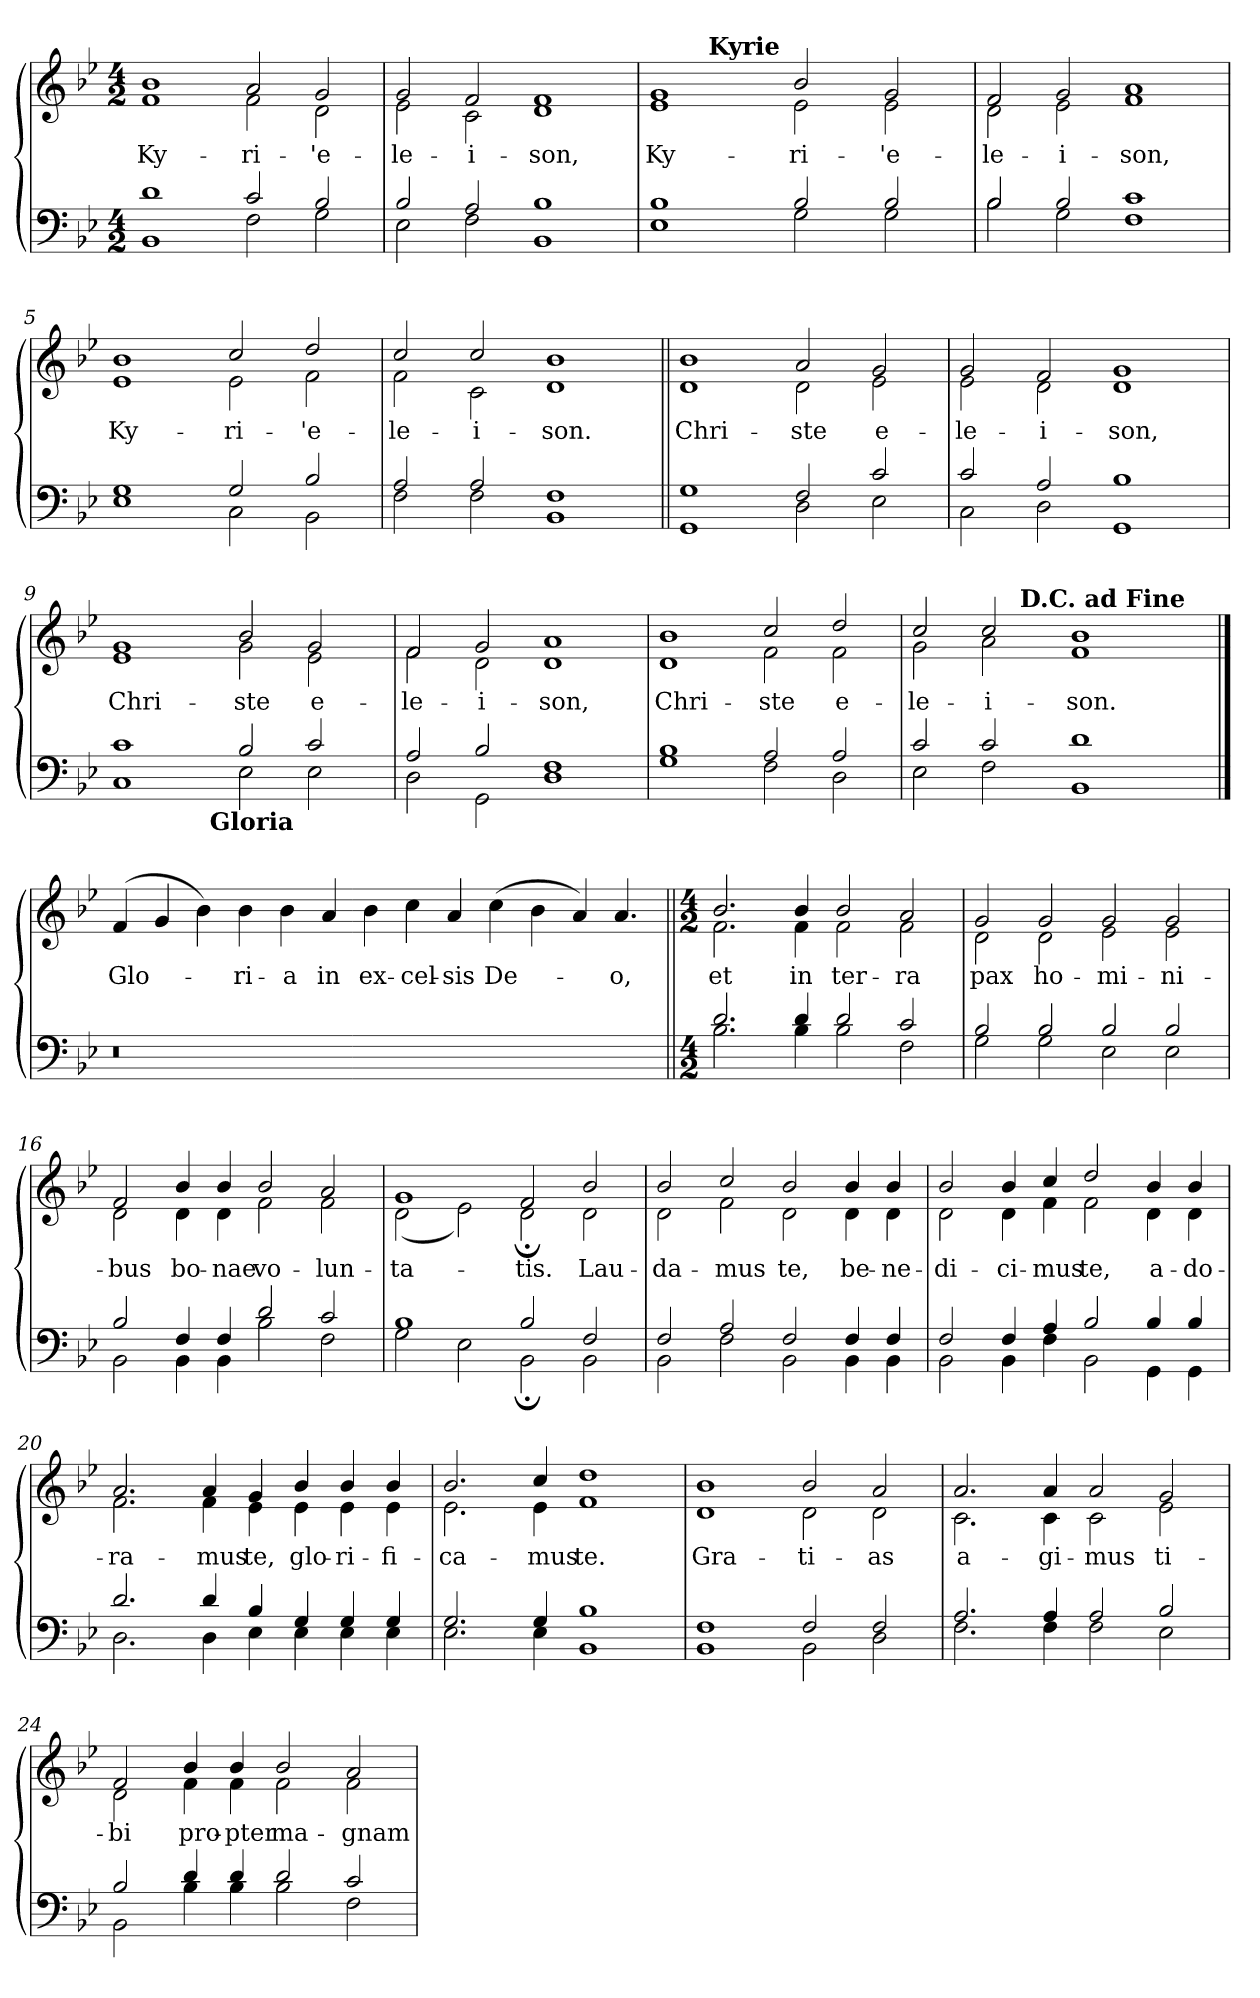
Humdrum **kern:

**kern	**kern	**text
*part1	*part1	*part1
*staff2	*staff1	*staff1
*clefF4	*clefG2	*
*k[b-e-]	*k[b-e-]	*
*B-:	*B-:	*
*M4/2	*M4/2	*
=1	=1	=1
*^	*	*
!	!	!	!LO:LY:b
*	*	*^	*
1d	1BB-	1b-	1f	Ky-
!	!	!	!	!LO:LY:b
2c/	2F\	2a/	2f\	-ri-
!	!	!	!	!LO:LY:b
2B-/	2G\	2g/	2d\	-'e-
=2	=2	=2	=2	=2
!	!	!	!	!LO:LY:b
2B-/	2E-\	2g/	2e-\	-le-
!	!	!	!	!LO:LY:b
2A/	2F\	2f/	2c\	-i-
!	!	!	!	!LO:LY:b
1B-	1BB-	1f	1d	-son,
=3	=3	=3	=3	=3
!	!	!	!	!LO:LY:b
*	*	*	*^	*
1B-	1E-	1g	1e-	4ryy	Ky-
.	.	.	.	32ryy	.
!	!	!	!	!LO:TX:a:B:t=Kyrie	!
.	.	.	.	1ryy	.
!	!	!	!	!	!LO:LY:b
2B-/	2G\	2b-/	2e-\	.	-ri-
.	.	.	.	2ryy	.
!	!	!	!	!	!LO:LY:b
2B-/	2G\	2g/	2e-\	.	-'e-
.	.	.	.	8..ryy	.
=4	=4	=4	=4	=4	=4
!	!	!	!	!	!LO:LY:b
*	*	*	*v	*v	*
2B-/	2B-\	2f/	2d\	-le-
!	!	!	!	!LO:LY:b
2B-/	2G\	2g/	2e-\	-i-
!	!	!	!	!LO:LY:b
1c	1F	1a	1f	-son,
=5	=5	=5	=5	=5
!	!	!	!	!LO:LY:b
1G	1E-	1b-	1e-	Ky-
!	!	!	!	!LO:LY:b
2G/	2C\	2cc/	2e-\	-ri-
!	!	!	!	!LO:LY:b
2B-/	2BB-\	2dd/	2f\	-'e-
=6	=6	=6	=6	=6
!	!	!	!	!LO:LY:b
2A/	2F\	2cc/	2f\	-le-
!	!	!	!	!LO:LY:b
2A/	2F\	2cc/	2c\	-i-
!	!	!	!	!LO:LY:b
1F	1BB-	1b-	1d	-son.
!!LO:LB:g=z	!!
=7||	=7||	=7||	=7||	=7||
!	!	!	!	!LO:LY:b
1G	1GG	1b-	1d	Chri-
!	!	!	!	!LO:LY:b
2F/	2D\	2a/	2d\	-ste
!	!	!	!	!LO:LY:b
2c/	2E-\	2g/	2e-\	e-
=8	=8	=8	=8	=8
!	!	!	!	!LO:LY:b
2c/	2C\	2g/	2e-\	-le-
!	!	!	!	!LO:LY:b
2A/	2D\	2f/	2d\	-i-
!	!	!	!	!LO:LY:b
1B-	1GG	1g	1d	-son,
=9	=9	=9	=9	=9
!	!	!	!	!LO:LY:b
*	*^	*	*	*
1c	1C	2..ryy	1g	1e-	Chri-
!	!	!LO:TX:b:B:t=Gloria	!	!	!
.	.	1ryy	.	.	.
!	!	!	!	!	!LO:LY:b
2B-/	2E-\	.	2b-/	2g\	-ste
!	!	!	!	!	!LO:LY:b
2c/	2E-\	.	2g/	2e-\	e-
.	.	8ryy	.	.	.
=10	=10	=10	=10	=10	=10
!	!	!	!	!	!LO:LY:b
*	*v	*v	*	*	*
2A/	2D\	2f/	2f\	-le-
!	!	!	!	!LO:LY:b
2B-/	2GG\	2g/	2d\	-i-
!	!	!	!	!LO:LY:b
1F	1D	1a	1d	-son,
=11	=11	=11	=11	=11
!	!	!	!	!LO:LY:b
1B-	1G	1b-	1d	Chri-
!	!	!	!	!LO:LY:b
2A/	2F\	2cc/	2f\	-ste
!	!	!	!	!LO:LY:b
2A/	2D\	2dd/	2f\	e-
=12	=12	=12	=12	=12
!	!	!	!	!LO:LY:b
*	*	*	*^	*
2c/	2E-\	2cc/	2g\	2ryy	-le-
!	!	!	!	!	!LO:LY:b
2c/	2F\	2cc/	2a\	8.ryy	-i-
!	!	!	!	!LO:TX:a:B:t=D.C. ad Fine	!
.	.	.	.	1ryy	.
!	!	!	!	!	!LO:LY:b
1d	1BB-	1b-	1f	.	-son.
.	.	.	.	4ryy	.
.	.	.	.	16ryy	.
!!LO:LB:g=z
==13	==13	==13	==13	==13	==13
!	!	!	!	!	!LO:LY:b
*v	*v	*	*	*	*
*	*v	*v	*v	*
0r	(>4f	Glo-
.	4g	.
.	4b-)	.
!	!	!LO:LY:b
.	4b-	-ri-
!	!	!LO:LY:b
.	4b-	-a
!	!	!LO:LY:b
.	4a	in
!	!	!LO:LY:b
.	4b-	ex-
!	!	!LO:LY:b
.	4cc	-cel-
!	!	!LO:LY:b
1ryy	4a	-sis
!	!	!LO:LY:b
.	(>4cc	De-
.	4b-	.
.	4a)	.
!	!	!LO:LY:b
4.ryy	4.a	-o,
=14||	=14||	=14||
*M4/2	*M4/2	*
*^	*	*
!	!	!	!LO:LY:b
*	*	*^	*
2.d/	2.B-\	2.b-/	2.f\	et
!	!	!	!	!LO:LY:b
4d/	4B-\	4b-/	4f\	in
!	!	!	!	!LO:LY:b
2d/	2B-\	2b-/	2f\	ter-
!	!	!	!	!LO:LY:b
2c/	2F\	2a/	2f\	-ra
=15	=15	=15	=15	=15
!	!	!	!	!LO:LY:b
2B-/	2G\	2g/	2d\	pax
!	!	!	!	!LO:LY:b
2B-/	2G\	2g/	2d\	ho-
!	!	!	!	!LO:LY:b
2B-/	2E-\	2g/	2e-\	-mi-
!	!	!	!	!LO:LY:b
2B-/	2E-\	2g/	2e-\	-ni-
!!LO:LB:g=z	!!
=16	=16	=16	=16	=16
!	!	!	!	!LO:LY:b
2B-/	2BB-\	2f/	2d\	-bus
!	!	!	!	!LO:LY:b
4F/	4BB-\	4b-/	4d\	bo-
!	!	!	!	!LO:LY:b
4F/	4BB-\	4b-/	4d\	-nae
!	!	!	!	!LO:LY:b
2d/	2B-\	2b-/	2f\	vo-
!	!	!	!	!LO:LY:b
2c/	2F\	2a/	2f\	-lun-
=17	=17	=17	=17	=17
!	!	!	!	!LO:LY:b
1B-	2G\	1g	(<2d\	-ta-
.	2E-\	.	2e-\)	.
!	!	!	!	!LO:LY:b
2B-/	2BB-;\	2f/	2d;\	-tis.
!	!	!	!	!LO:LY:b
2F/	2BB-\	2b-/	2d\	Lau-
=18	=18	=18	=18	=18
!	!	!	!	!LO:LY:b
2F/	2BB-\	2b-/	2d\	-da-
!	!	!	!	!LO:LY:b
2A/	2F\	2cc/	2f\	-mus
!	!	!	!	!LO:LY:b
2F/	2BB-\	2b-/	2d\	te,
!	!	!	!	!LO:LY:b
4F/	4BB-\	4b-/	4d\	be-
!	!	!	!	!LO:LY:b
4F/	4BB-\	4b-/	4d\	-ne-
=19	=19	=19	=19	=19
!	!	!	!	!LO:LY:b
2F/	2BB-\	2b-/	2d\	-di-
!	!	!	!	!LO:LY:b
4F/	4BB-\	4b-/	4d\	-ci-
!	!	!	!	!LO:LY:b
4A/	4F\	4cc/	4f\	-mus
!	!	!	!	!LO:LY:b
2B-/	2BB-\	2dd/	2f\	te,
!	!	!	!	!LO:LY:b
4B-/	4GG\	4b-/	4d\	a-
!	!	!	!	!LO:LY:b
4B-/	4GG\	4b-/	4d\	-do-
!!LO:LB:g=z	!!
=20	=20	=20	=20	=20
!	!	!	!	!LO:LY:b
2.d/	2.D\	2.a/	2.f\	-ra-
!	!	!	!	!LO:LY:b
4d/	4D\	4a/	4f\	-mus
!	!	!	!	!LO:LY:b
4B-/	4E-\	4g/	4e-\	te,
!	!	!	!	!LO:LY:b
4G/	4E-\	4b-/	4e-\	glo-
!	!	!	!	!LO:LY:b
4G/	4E-\	4b-/	4e-\	-ri-
!	!	!	!	!LO:LY:b
4G/	4E-\	4b-/	4e-\	-fi-
=21	=21	=21	=21	=21
!	!	!	!	!LO:LY:b
2.G/	2.E-\	2.b-/	2.e-\	-ca-
!	!	!	!	!LO:LY:b
4G/	4E-\	4cc/	4e-\	-mus
!	!	!	!	!LO:LY:b
1B-	1BB-	1dd	1f	te.
=22	=22	=22	=22	=22
!	!	!	!	!LO:LY:b
1F	1BB-	1b-	1d	Gra-
!	!	!	!	!LO:LY:b
2F/	2BB-\	2b-/	2d\	-ti-
!	!	!	!	!LO:LY:b
2F/	2D\	2a/	2d\	-as
=23	=23	=23	=23	=23
!	!	!	!	!LO:LY:b
2.A/	2.F\	2.a/	2.c\	a-
!	!	!	!	!LO:LY:b
4A/	4F\	4a/	4c\	-gi-
!	!	!	!	!LO:LY:b
2A/	2F\	2a/	2c\	-mus
!	!	!	!	!LO:LY:b
2B-/	2E-\	2g/	2e-\	ti-
!!LO:PB:g=z	!!
=24	=24	=24	=24	=24
!	!	!	!	!LO:LY:b
2B-/	2BB-\	2f/	2d\	-bi
!	!	!	!	!LO:LY:b
4d/	4B-\	4b-/	4f\	pro-
!	!	!	!	!LO:LY:b
4d/	4B-\	4b-/	4f\	-pter
!	!	!	!	!LO:LY:b
2d/	2B-\	2b-/	2f\	ma-
!	!	!	!	!LO:LY:b
2c/	2F\	2a/	2f\	-gnam
*v	*v	*	*	*
*	*v	*v	*
=	=	=
*-	*-	*-
